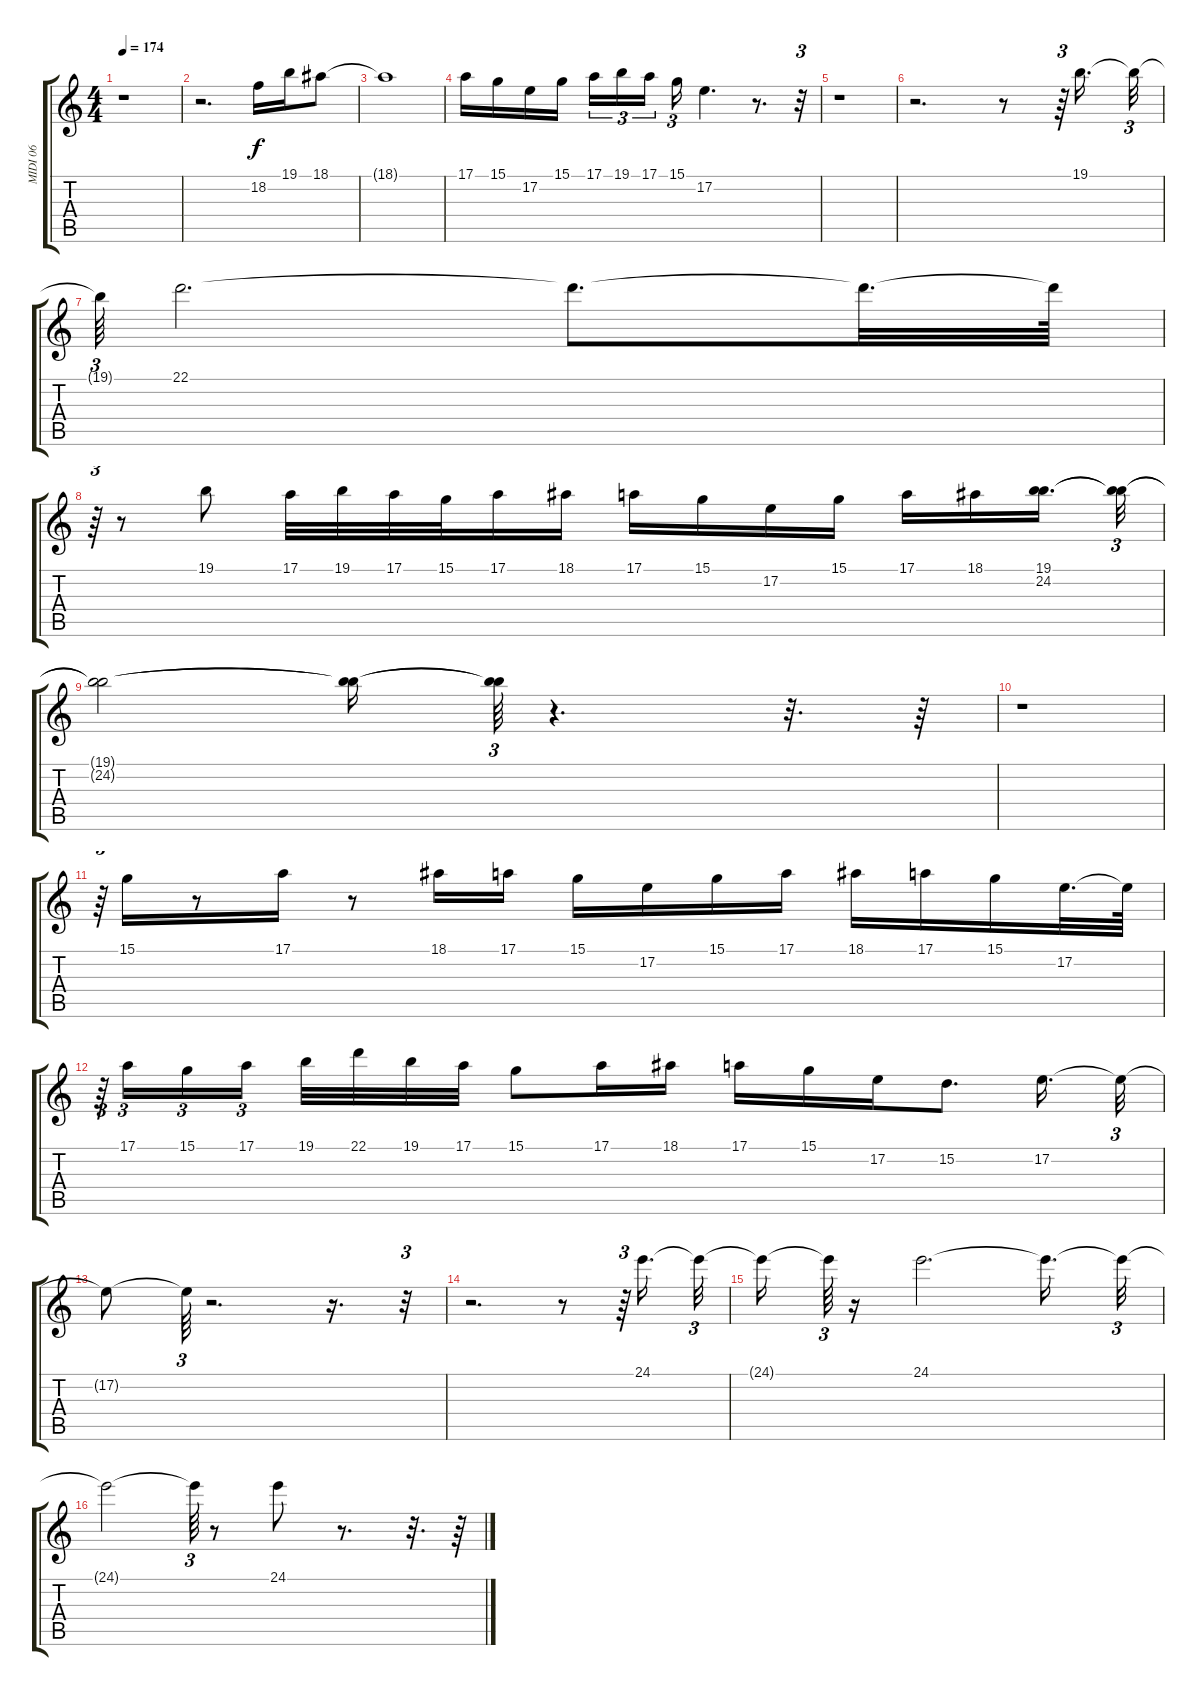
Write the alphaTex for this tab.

\track ("MIDI 06" "MIDI 06") {instrument flute}
\staff {score tabs}
\tuning (E4 B3 G3 D3 A2 E2) {hide}
\ts (4 4)
\tempo 174
\clef g2
\ks c
r.1{dy f} |
r.2{d} 18.2.16 19.1.16 18.1.8 |
18.1{t}.1 |
17.1.16 15.1.16 17.2.16 15.1.16 17.1.16{tu (3 2)} 19.1.16{tu (3 2)} 17.1.16{tu (3 2)} 15.1.16{tu (3 2)} 17.2.4{d} r.8{d} r.32{tu (3 2)} |
r.1 |
r.2{d} r.8 r.64{tu (3 2)} 19.1.16{d} 19.1{t}.32{tu (3 2)} |
19.1{t}.64{tu (3 2)} 22.1.2{d} 22.1{t}.8{d} 22.1{t}.32{d} 22.1{t}.64 |
r.64{tu (3 2)} r.8 19.1.8 17.1.32 19.1.32 17.1.32 15.1.32 17.1.16 18.1.16 17.1.16 15.1.16 17.2.16 15.1.16 17.1.16 18.1.16 (19.1 24.2).16{d} (19.1{t} 24.2{t}).32{tu (3 2)} |
(19.1{t} 24.2{t}).2 (19.1{t} 24.2{t}).16 (19.1{t} 24.2{t}).64{tu (3 2)} r.4{d} r.32{d} r.64 |
r.1 |
r.64{tu (3 2)} 15.1.16 r.8 17.1.16 r.8 18.1.16 17.1.16 15.1.16 17.2.16 15.1.16 17.1.16 18.1.16 17.1.16 15.1.16 17.2.32{d} 17.2{t}.64 |
r.64{tu (3 2)} 17.1.16{tu (3 2)} 15.1.16{tu (3 2)} 17.1.16{tu (3 2)} 19.1.32 22.1.32 19.1.32 17.1.32 15.1.8 17.1.16 18.1.16 17.1.16 15.1.16 17.2.16 15.2.8{d} 17.2.16{d} 17.2{t}.32{tu (3 2)} |
17.2{t}.8 17.2{t}.64{tu (3 2)} r.2{d} r.16{d} r.32{tu (3 2)} |
r.2{d} r.8 r.64{tu (3 2)} 24.1.16{d} 24.1{t}.32{tu (3 2)} |
24.1{t}.16 24.1{t}.64{tu (3 2)} r.16 24.1.2{d} 24.1{t}.16{d} 24.1{t}.32{tu (3 2)} |
24.1{t}.2 24.1{t}.64{tu (3 2)} r.8 24.1.8 r.8{d} r.32{d} r.64
